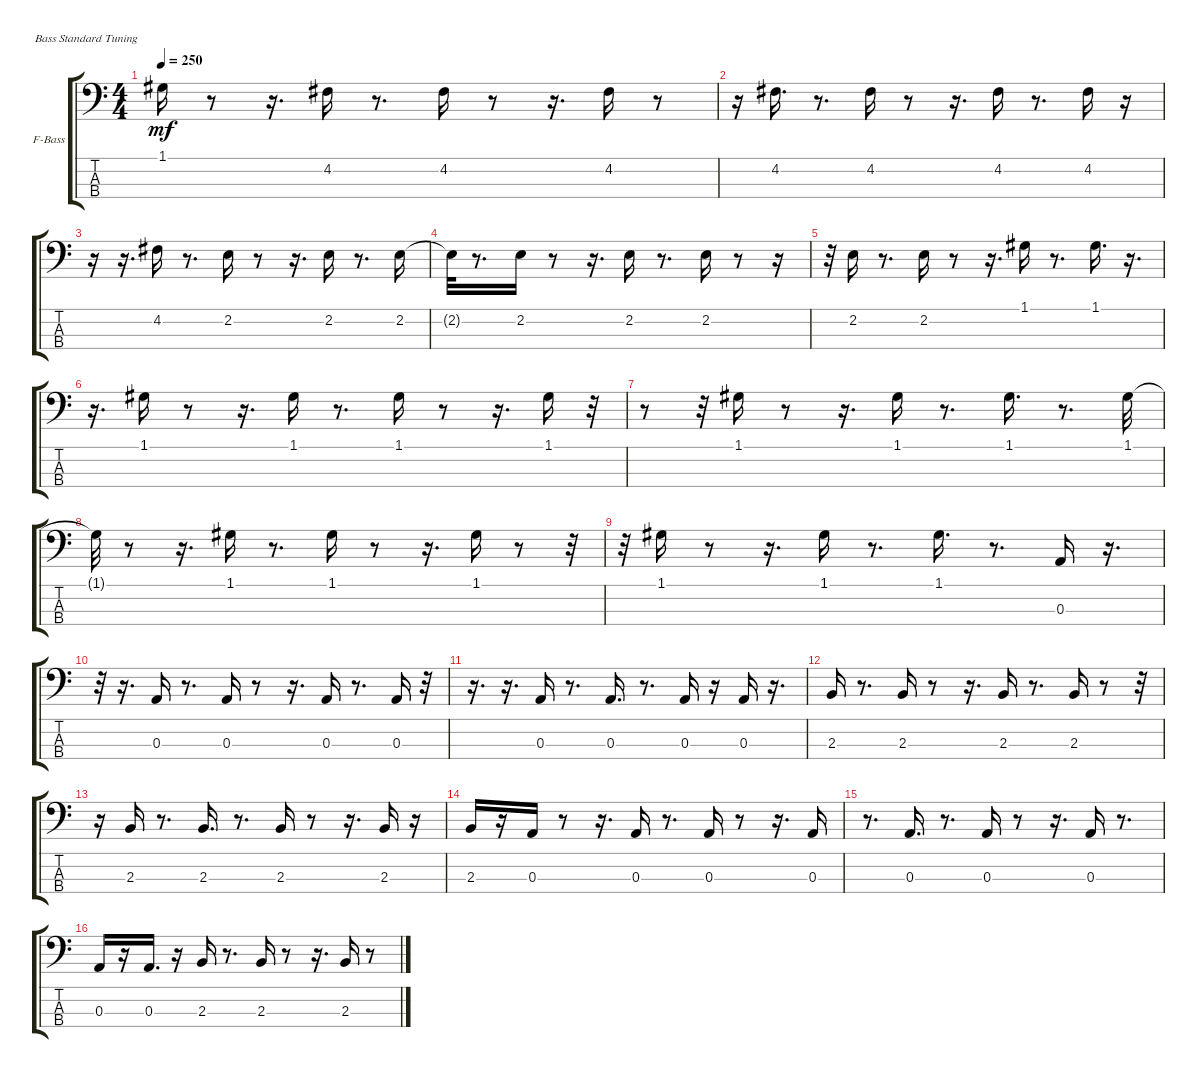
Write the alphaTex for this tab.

\bracketExtendMode groupsimilarinstruments
\firstSystemTrackNameOrientation horizontal
\otherSystemsTrackNameOrientation horizontal
\track ("Bass" "F-Bass") {instrument acousticbass}
\staff {score tabs}
\tuning (G2 D2 A1 E1)
\ts (4 4)
\tempo 250
\clef f4
\ks c
1.1.16{dy mf} r.8 r.16{d} 4.2.16 r.8{d} 4.2.16 r.8 r.16{d} 4.2.16 r.8 |
r.16 4.2.16{d} r.8{d} 4.2.16 r.8 r.16{d} 4.2.16 r.8{d} 4.2.16 r.16 |
r.16 r.16{d} 4.2.16 r.8{d} 2.2.16 r.8 r.16{d} 2.2.16 r.8{d} 2.2.16 |
2.2{t}.32 r.8{d} 2.2.16 r.8 r.16{d} 2.2.16 r.8{d} 2.2.16 r.8 r.16 |
r.32 2.2.16 r.8{d} 2.2.16 r.8 r.16{d} 1.1.16 r.8{d} 1.1.16{d} r.16{d} |
r.16{d} 1.1.16 r.8 r.16{d} 1.1.16 r.8{d} 1.1.16 r.8 r.16{d} 1.1.16 r.32 |
r.8 r.32 1.1.16 r.8 r.16{d} 1.1.16 r.8{d} 1.1.16{d} r.8{d} 1.1.32 |
1.1{t}.32 r.8 r.16{d} 1.1.16 r.8{d} 1.1.16 r.8 r.16{d} 1.1.16 r.8 r.32 |
r.32 1.1.16 r.8 r.16{d} 1.1.16 r.8{d} 1.1.16{d} r.8{d} 0.3.16 r.16{d} |
r.32 r.16{d} 0.3.16 r.8{d} 0.3.16 r.8 r.16{d} 0.3.16 r.8{d} 0.3.16 r.32 |
r.16{d} r.16{d} 0.3.16 r.8{d} 0.3.16{d} r.8{d} 0.3.16 r.16 0.3.16 r.16{d} |
2.3.16 r.8{d} 2.3.16 r.8 r.16{d} 2.3.16 r.8{d} 2.3.16 r.8 r.32 |
r.16 2.3.16 r.8{d} 2.3.16{d} r.8{d} 2.3.16 r.8 r.16{d} 2.3.16 r.16 |
2.3.16 r.16 0.3.16 r.8 r.16{d} 0.3.16 r.8{d} 0.3.16 r.8 r.16{d} 0.3.16 |
r.8{d} 0.3.16{d} r.8{d} 0.3.16 r.8 r.16{d} 0.3.16 r.8{d} |
0.3.16 r.16 0.3.16{d} r.16 2.3.16 r.8{d} 2.3.16 r.8 r.16{d} 2.3.16 r.8
